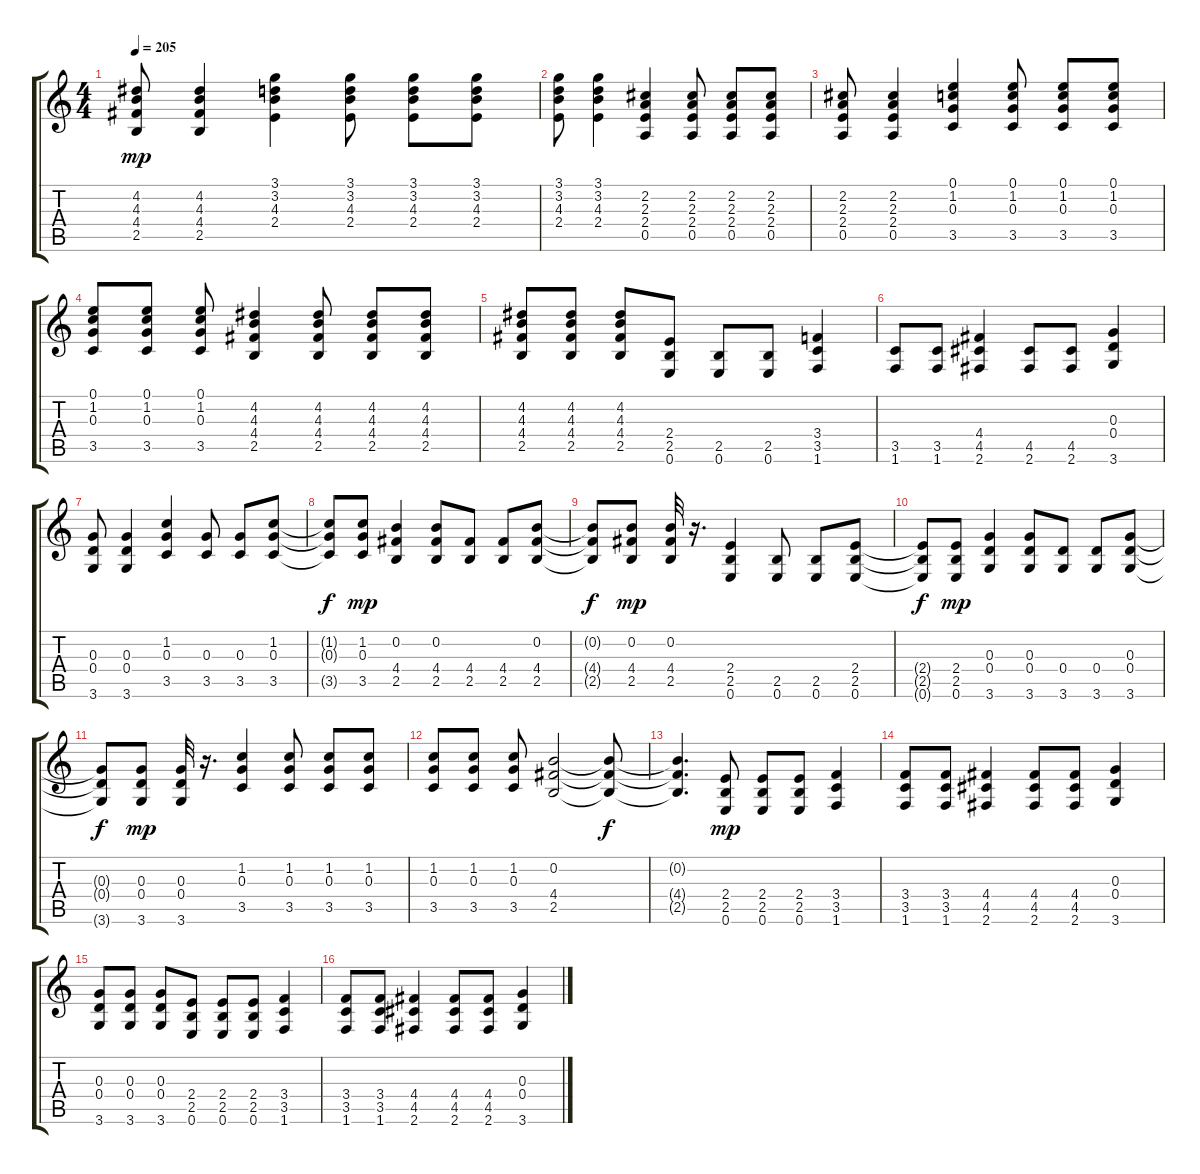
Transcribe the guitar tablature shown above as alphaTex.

\track "" {instrument distortionguitar}
\staff {score tabs}
\tuning (E4 B3 G3 D3 A2 E2) {hide}
\ts (4 4)
\tempo 205
\clef g2
\ks c
(4.2 4.3 4.4 2.5).8{dy mp} (4.2 4.3 4.4 2.5).4 (3.1 3.2 4.3 2.4).4 (3.1 3.2 4.3 2.4).8 (3.1 3.2 4.3 2.4).8 (3.1 3.2 4.3 2.4).8 |
(3.1 3.2 4.3 2.4).8 (3.1 3.2 4.3 2.4).4 (2.2 2.3 2.4 0.5).4 (2.2 2.3 2.4 0.5).8 (2.2 2.3 2.4 0.5).8 (2.2 2.3 2.4 0.5).8 |
(2.2 2.3 2.4 0.5).8 (2.2 2.3 2.4 0.5).4 (0.1 1.2 0.3 3.5).4 (0.1 1.2 0.3 3.5).8 (0.1 1.2 0.3 3.5).8 (0.1 1.2 0.3 3.5).8 |
(0.1 1.2 0.3 3.5).8 (0.1 1.2 0.3 3.5).8 (0.1 1.2 0.3 3.5).8 (4.2 4.3 4.4 2.5).4 (4.2 4.3 4.4 2.5).8 (4.2 4.3 4.4 2.5).8 (4.2 4.3 4.4 2.5).8 |
(4.2 4.3 4.4 2.5).8 (4.2 4.3 4.4 2.5).8 (4.2 4.3 4.4 2.5).8 (2.4 2.5 0.6).8 (2.5 0.6).8 (2.5 0.6).8 (3.4 3.5 1.6).4 |
(3.5 1.6).8 (3.5 1.6).8 (4.4 4.5 2.6).4 (4.5 2.6).8 (4.5 2.6).8 (0.3 0.4 3.6).4 |
(0.3 0.4 3.6).8 (0.3 0.4 3.6).4 (1.2 0.3 3.5).4 (0.3 3.5).8 (0.3 3.5).8 (1.2 0.3 3.5).8 |
(1.2{t} 0.3{t} 3.5{t}).8{dy f} (1.2 0.3 3.5).8{dy mp} (0.2 4.4 2.5).4 (0.2 4.4 2.5).8 (4.4 2.5).8 (4.4 2.5).8 (0.2 4.4 2.5).8 |
(0.2{t} 4.4{t} 2.5{t}).8{dy f} (0.2 4.4 2.5).8{dy mp} (0.2 4.4 2.5).32 r.16{d} (2.4 2.5 0.6).4 (2.5 0.6).8 (2.5 0.6).8 (2.4 2.5 0.6).8 |
(2.4{t} 2.5{t} 0.6{t}).8{dy f} (2.4 2.5 0.6).8{dy mp} (0.3 0.4 3.6).4 (0.3 0.4 3.6).8 (0.4 3.6).8 (0.4 3.6).8 (0.3 0.4 3.6).8 |
(0.3{t} 0.4{t} 3.6{t}).8{dy f} (0.3 0.4 3.6).8{dy mp} (0.3 0.4 3.6).32 r.16{d} (1.2 0.3 3.5).4 (1.2 0.3 3.5).8 (1.2 0.3 3.5).8 (1.2 0.3 3.5).8 |
(1.2 0.3 3.5).8 (1.2 0.3 3.5).8 (1.2 0.3 3.5).8 (0.2 4.4 2.5).2 (0.2{t} 4.4{t} 2.5{t}).8{dy f} |
(0.2{t} 4.4{t} 2.5{t}).4{d} (2.4 2.5 0.6).8{dy mp} (2.4 2.5 0.6).8 (2.4 2.5 0.6).8 (3.4 3.5 1.6).4 |
(3.4 3.5 1.6).8 (3.4 3.5 1.6).8 (4.4 4.5 2.6).4 (4.4 4.5 2.6).8 (4.4 4.5 2.6).8 (0.3 0.4 3.6).4 |
(0.3 0.4 3.6).8 (0.3 0.4 3.6).8 (0.3 0.4 3.6).8 (2.4 2.5 0.6).8 (2.4 2.5 0.6).8 (2.4 2.5 0.6).8 (3.4 3.5 1.6).4 |
(3.4 3.5 1.6).8 (3.4 3.5 1.6).8 (4.4 4.5 2.6).4 (4.4 4.5 2.6).8 (4.4 4.5 2.6).8 (0.3 0.4 3.6).4
